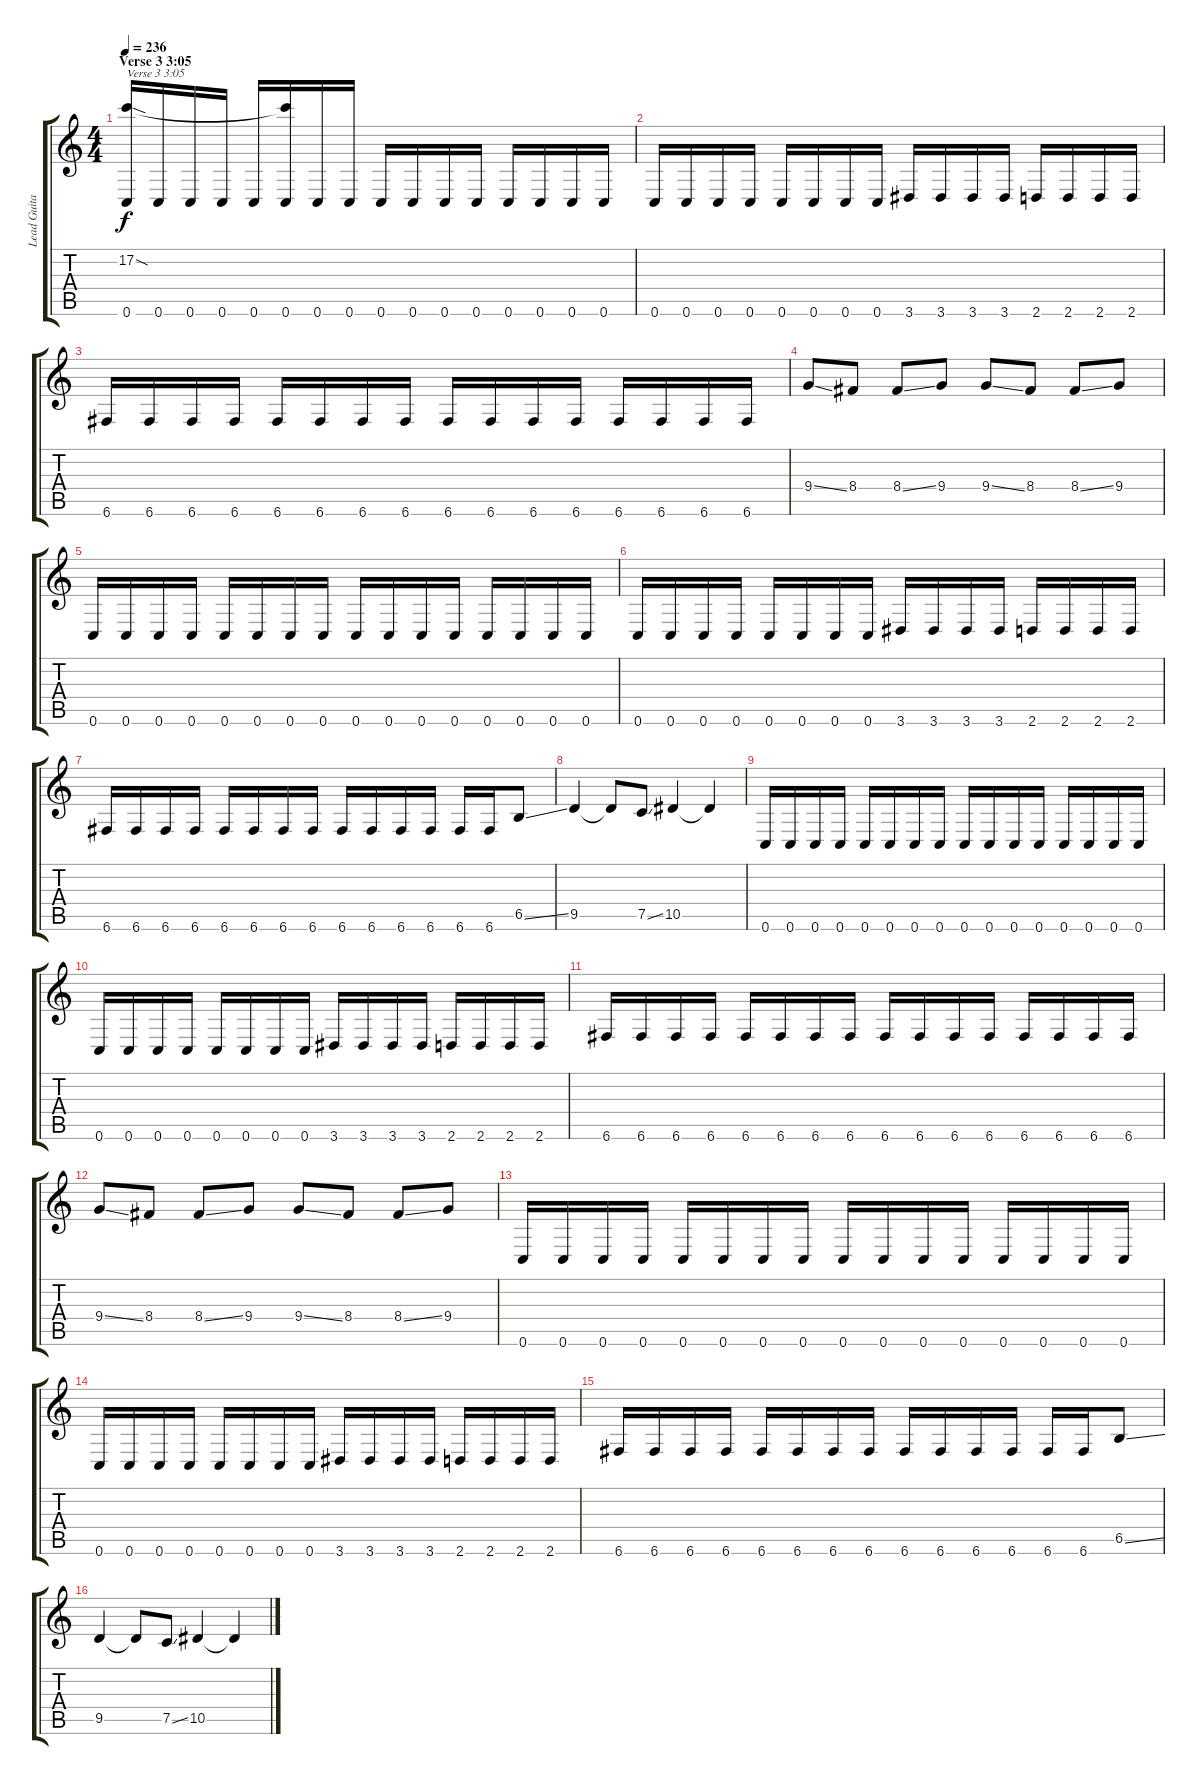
\track ("Lead Guitar (David Blomquist)" "Lead Guita") {instrument overdrivenguitar}
\staff {score tabs}
\tuning (C4 G3 Eb3 Bb2 F2 C2) {hide}
\ts (4 4)
\section ("" "Verse 3 3:05")
\tempo 236
\clef g2
\ks c
(17.2{sod} 0.6).16{txt "Verse 3 3:05" dy f balance 8} 0.6.16 0.6.16 0.6.16 0.6.16 (17.2{t} 0.6).16 0.6.16 0.6.16 0.6.16 0.6.16 0.6.16 0.6.16 0.6.16 0.6.16 0.6.16 0.6.16 |
0.6.16 0.6.16 0.6.16 0.6.16 0.6.16 0.6.16 0.6.16 0.6.16 3.6.16 3.6.16 3.6.16 3.6.16 2.6.16 2.6.16 2.6.16 2.6.16 |
6.6.16 6.6.16 6.6.16 6.6.16 6.6.16 6.6.16 6.6.16 6.6.16 6.6.16 6.6.16 6.6.16 6.6.16 6.6.16 6.6.16 6.6.16 6.6.16 |
9.4{ss}.8 8.4.8 8.4{ss}.8 9.4.8 9.4{ss}.8 8.4.8 8.4{ss}.8 9.4.8 |
0.6.16 0.6.16 0.6.16 0.6.16 0.6.16 0.6.16 0.6.16 0.6.16 0.6.16 0.6.16 0.6.16 0.6.16 0.6.16 0.6.16 0.6.16 0.6.16 |
0.6.16 0.6.16 0.6.16 0.6.16 0.6.16 0.6.16 0.6.16 0.6.16 3.6.16 3.6.16 3.6.16 3.6.16 2.6.16 2.6.16 2.6.16 2.6.16 |
6.6.16 6.6.16 6.6.16 6.6.16 6.6.16 6.6.16 6.6.16 6.6.16 6.6.16 6.6.16 6.6.16 6.6.16 6.6.16 6.6.16 6.5{ss}.8 |
9.5.4 9.5{t}.8 7.5{ss}.8 10.5.4 10.5{t}.4 |
0.6.16 0.6.16 0.6.16 0.6.16 0.6.16 0.6.16 0.6.16 0.6.16 0.6.16 0.6.16 0.6.16 0.6.16 0.6.16 0.6.16 0.6.16 0.6.16 |
0.6.16 0.6.16 0.6.16 0.6.16 0.6.16 0.6.16 0.6.16 0.6.16 3.6.16 3.6.16 3.6.16 3.6.16 2.6.16 2.6.16 2.6.16 2.6.16 |
6.6.16 6.6.16 6.6.16 6.6.16 6.6.16 6.6.16 6.6.16 6.6.16 6.6.16 6.6.16 6.6.16 6.6.16 6.6.16 6.6.16 6.6.16 6.6.16 |
9.4{ss}.8 8.4.8 8.4{ss}.8 9.4.8 9.4{ss}.8 8.4.8 8.4{ss}.8 9.4.8 |
0.6.16 0.6.16 0.6.16 0.6.16 0.6.16 0.6.16 0.6.16 0.6.16 0.6.16 0.6.16 0.6.16 0.6.16 0.6.16 0.6.16 0.6.16 0.6.16 |
0.6.16 0.6.16 0.6.16 0.6.16 0.6.16 0.6.16 0.6.16 0.6.16 3.6.16 3.6.16 3.6.16 3.6.16 2.6.16 2.6.16 2.6.16 2.6.16 |
6.6.16 6.6.16 6.6.16 6.6.16 6.6.16 6.6.16 6.6.16 6.6.16 6.6.16 6.6.16 6.6.16 6.6.16 6.6.16 6.6.16 6.5{ss}.8 |
9.5.4 9.5{t}.8 7.5{ss}.8 10.5.4 10.5{t}.4
